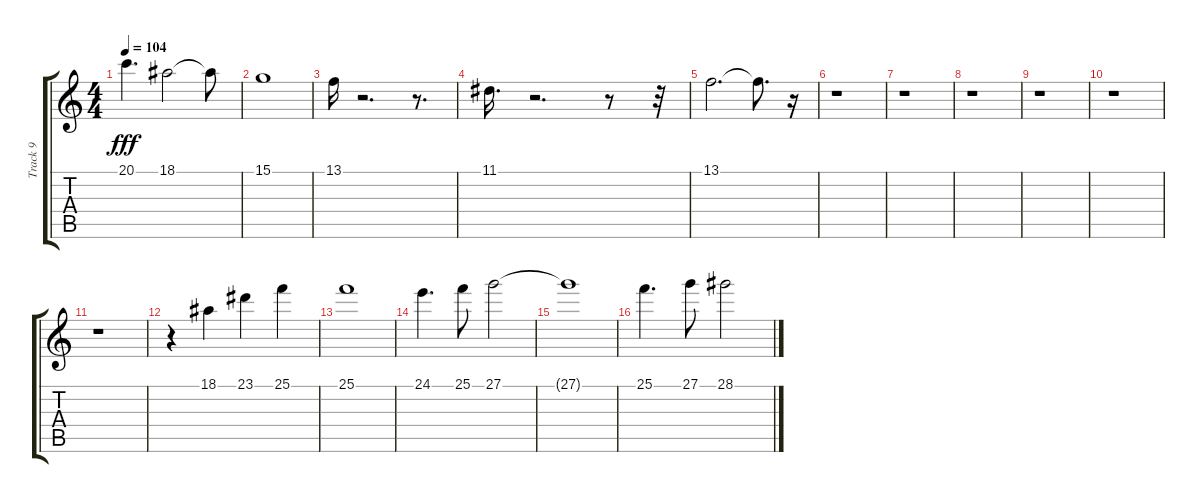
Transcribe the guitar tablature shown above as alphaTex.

\track ("Track 9" "Track 9") {solo instrument stringensemble2}
\staff {score tabs}
\tuning (E4 B3 G3 D3 A2 E2) {hide}
\ts (4 4)
\tempo 104
\clef g2
\ks c
20.1{t}.4{d dy fff} 18.1.2 18.1{t}.8 |
15.1.1 |
13.1.16 r.2{d} r.8{d} |
11.1.16{d} r.2{d} r.8 r.32 |
13.1.2{d} 13.1{t}.8{d} r.16 |
r.1 |
r.1 |
r.1 |
r.1 |
r.1 |
r.1 |
r.4 18.1.4 23.1.4 25.1.4 |
25.1.1 |
24.1.4{d} 25.1.8 27.1.2 |
27.1{t}.1 |
25.1.4{d} 27.1.8 28.1.2
